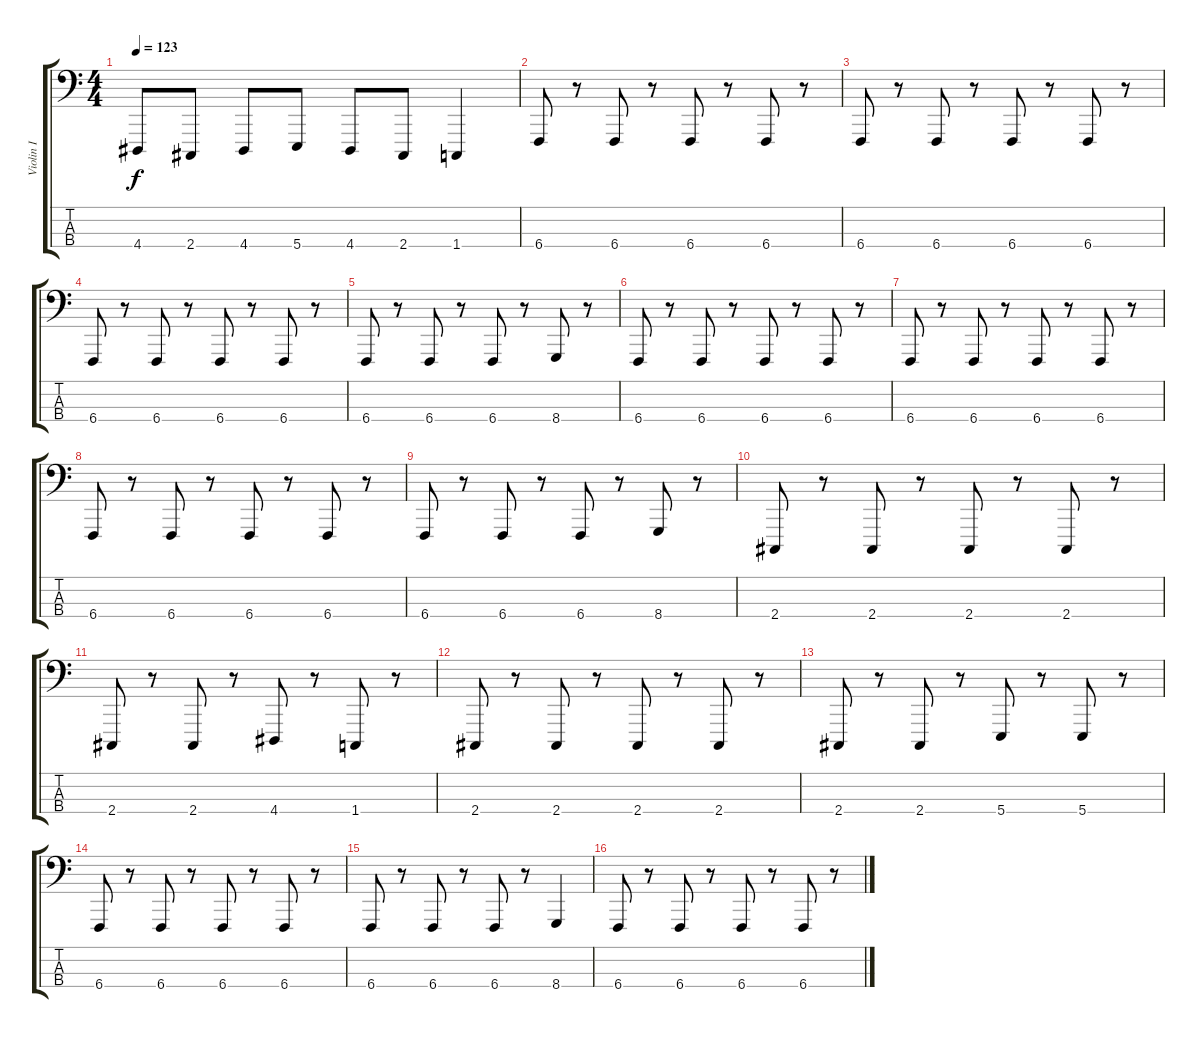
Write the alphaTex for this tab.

\track ("Violin I" "Violin I") {instrument cello}
\staff {score tabs}
\tuning (E2 B1 Gb1 B0) {hide}
\ts (4 4)
\tempo 123
\clef f4
\ks c
4.4.8{dy f} 2.4.8 4.4.8 5.4.8 4.4.8 2.4.8 1.4.4 |
6.4.8 r.8 6.4.8 r.8 6.4.8 r.8 6.4.8 r.8 |
6.4.8 r.8 6.4.8 r.8 6.4.8 r.8 6.4.8 r.8 |
6.4.8 r.8 6.4.8 r.8 6.4.8 r.8 6.4.8 r.8 |
6.4.8 r.8 6.4.8 r.8 6.4.8 r.8 8.4.8 r.8 |
6.4.8 r.8 6.4.8 r.8 6.4.8 r.8 6.4.8 r.8 |
6.4.8 r.8 6.4.8 r.8 6.4.8 r.8 6.4.8 r.8 |
6.4.8 r.8 6.4.8 r.8 6.4.8 r.8 6.4.8 r.8 |
6.4.8 r.8 6.4.8 r.8 6.4.8 r.8 8.4.8 r.8 |
2.4.8 r.8 2.4.8 r.8 2.4.8 r.8 2.4.8 r.8 |
2.4.8 r.8 2.4.8 r.8 4.4.8 r.8 1.4.8 r.8 |
2.4.8 r.8 2.4.8 r.8 2.4.8 r.8 2.4.8 r.8 |
2.4.8 r.8 2.4.8 r.8 5.4.8 r.8 5.4.8 r.8 |
6.4.8 r.8 6.4.8 r.8 6.4.8 r.8 6.4.8 r.8 |
6.4.8 r.8 6.4.8 r.8 6.4.8 r.8 8.4.4 |
6.4.8 r.8 6.4.8 r.8 6.4.8 r.8 6.4.8 r.8
